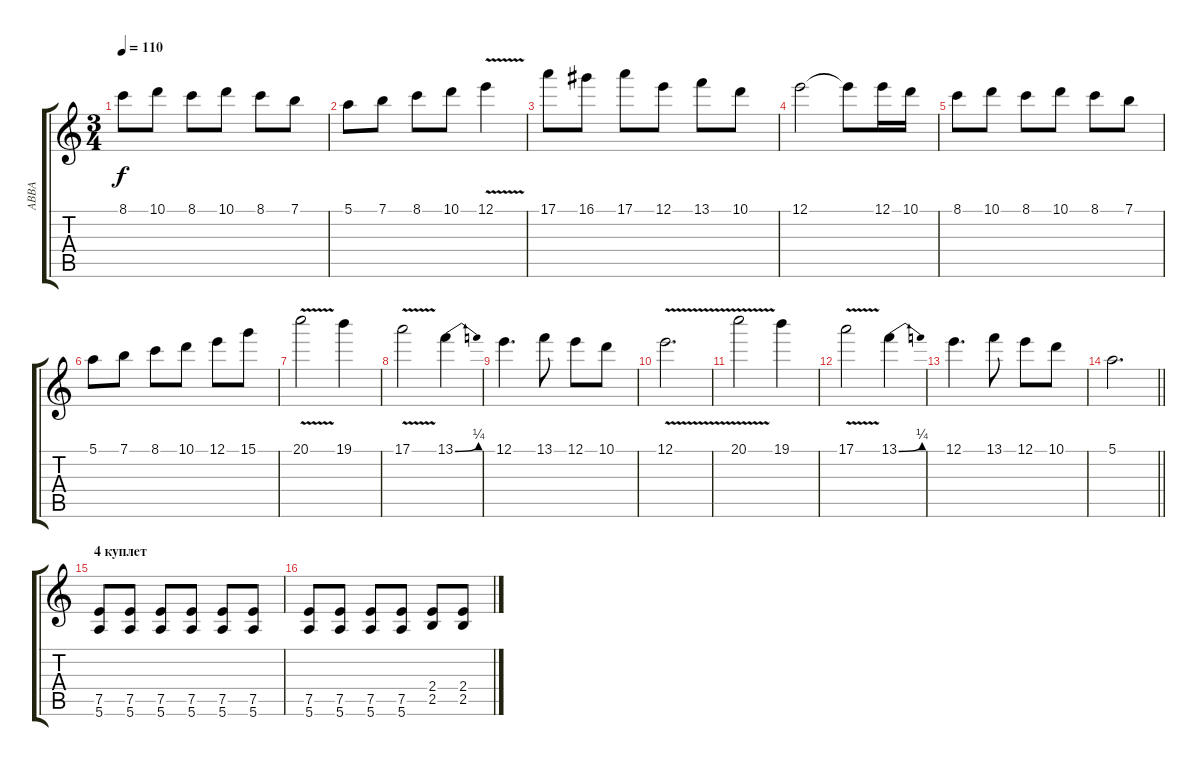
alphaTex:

\track ("АВВА" "АВВА") {instrument electricguitarclean}
\staff {score tabs}
\tuning (E4 B3 G3 D3 A2 E2) {hide}
\ts (3 4)
\tempo 110
\clef g2
\ks c
8.1.8{dy f} 10.1.8 8.1.8 10.1.8 8.1.8 7.1.8 |
5.1.8 7.1.8 8.1.8 10.1.8 12.1{v}.4 |
17.1.8 16.1.8 17.1.8 12.1.8 13.1.8 10.1.8 |
12.1.2 12.1{t}.8 12.1.16 10.1.16 |
8.1.8 10.1.8 8.1.8 10.1.8 8.1.8 7.1.8 |
5.1.8 7.1.8 8.1.8 10.1.8 12.1.8 15.1.8 |
20.1{v}.2 19.1.4 |
17.1{v}.2 13.1{be (bend 0 0 60 1)}.4 |
12.1.4{d} 13.1.8 12.1.8 10.1.8 |
12.1{v}.2{d} |
20.1{v}.2 19.1.4 |
17.1{v}.2 13.1{be (bend 0 0 60 1)}.4 |
12.1.4{d} 13.1.8 12.1.8 10.1.8 |
\barLineRight lightlight
5.1.2{d} |
\section ("" "4 куплет")
(7.5 5.6).8 (7.5 5.6).8 (7.5 5.6).8 (7.5 5.6).8 (7.5 5.6).8 (7.5 5.6).8 |
(7.5 5.6).8 (7.5 5.6).8 (7.5 5.6).8 (7.5 5.6).8 (2.4 2.5).8 (2.4 2.5).8
